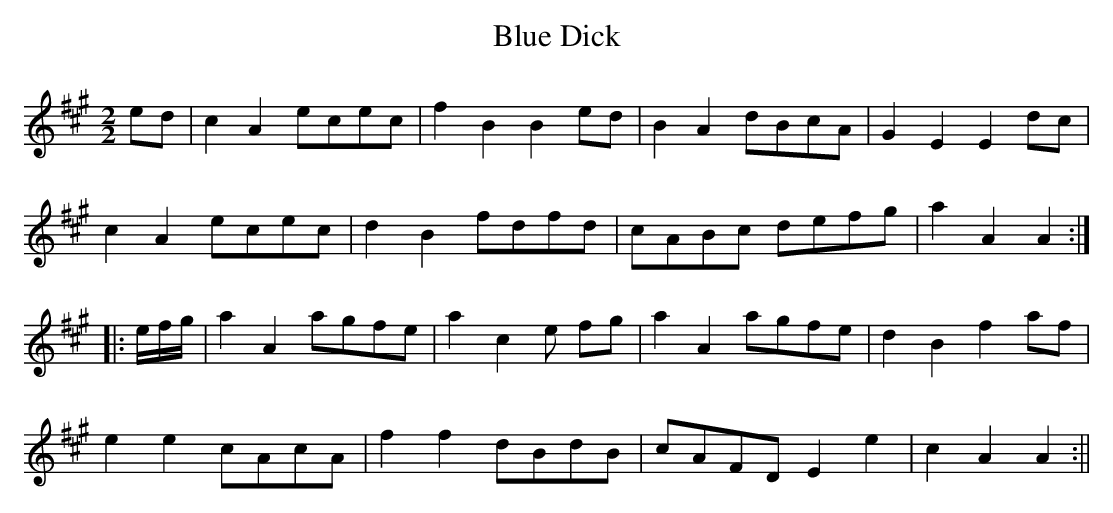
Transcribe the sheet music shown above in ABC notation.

X:1
T:Blue Dick
M:2/2
L:1/8
K:A major
ed|c2A2ecec|f2B2B2ed|B2A2dBcA|G2E2E2dc|
c2A2ecec|d2B2fdfd|cABc defg|a2A2A2:|
|:e/2f/2g/2|a2A2agfe|a2c2e fg|a2A2agfe|d2B2f2 af|
e2e2cAcA|f2f2dBdB|cAFDE2e2|c2A2A2:||
